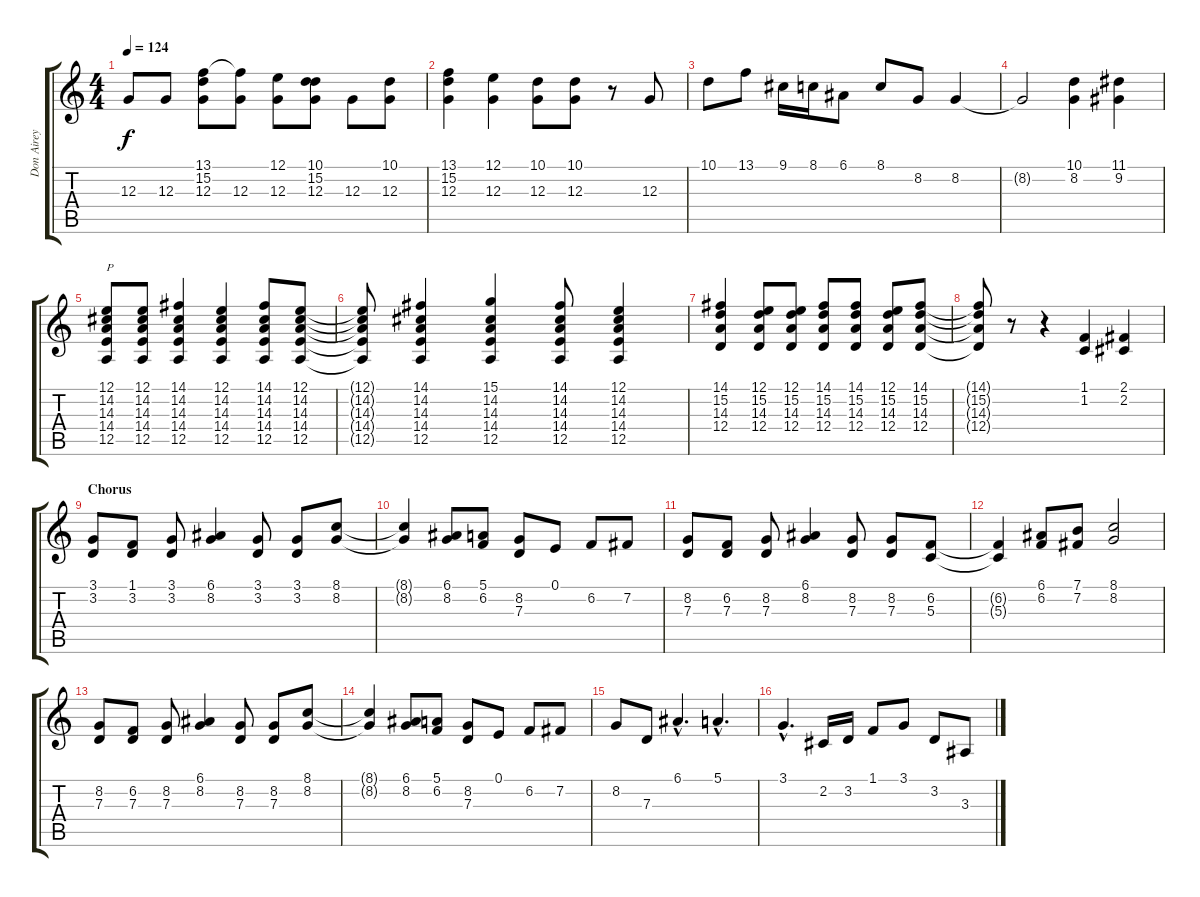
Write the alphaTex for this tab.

\track ("Don Airey (Keyboard)" "Don Airey ") {instrument rockorgan}
\staff {score tabs}
\tuning (E4 B3 G3 D3 A2 E2) {hide}
\ts (4 4)
\tempo 124
\clef g2
\ks c
12.3.8{dy f} 12.3.8 (13.1 15.2 12.3).8 (13.1{t} 12.3).8 (12.1 12.3).8 (10.1 15.2 12.3).8 12.3.8 (10.1 12.3).8 |
(13.1 15.2 12.3).4 (12.1 12.3).4 (10.1 12.3).8 (10.1 12.3).8 r.8 12.3.8 |
10.1.8 13.1.8 9.1.16 8.1.16 6.1.8 8.1.8 8.2.8 8.2.4 |
8.2{t}.2 (10.1 8.2).4 (11.1 9.2).4 |
(12.1 14.2 14.3 14.4 12.5).8{txt "P" volume 7} (12.1 14.2 14.3 14.4 12.5).8 (14.1 14.2 14.3 14.4 12.5).4 (12.1 14.2 14.3 14.4 12.5).4 (14.1 14.2 14.3 14.4 12.5).8 (12.1 14.2 14.3 14.4 12.5).8 |
(12.1{t} 14.2{t} 14.3{t} 14.4{t} 12.5{t}).8 (14.1 14.2 14.3 14.4 12.5).4 (15.1 14.2 14.3 14.4 12.5).4 (14.1 14.2 14.3 14.4 12.5).8 (12.1 14.2 14.3 14.4 12.5).4 |
(14.1 15.2 14.3 12.4).4 (12.1 15.2 14.3 12.4).8 (12.1 15.2 14.3 12.4).8 (14.1 15.2 14.3 12.4).8 (14.1 15.2 14.3 12.4).8 (12.1 15.2 14.3 12.4).8 (14.1 15.2 14.3 12.4).8 |
(14.1{t} 15.2{t} 14.3{t} 12.4{t}).8 r.8 r.4 (1.1 1.2).4{volume 11} (2.1 2.2).4 |
\section ("" "Chorus")
(3.1 3.2).8 (1.1 3.2).8 (3.1 3.2).8 (6.1 8.2).4 (3.1 3.2).8 (3.1 3.2).8 (8.1 8.2).8 |
(8.1{t} 8.2{t}).4 (6.1 8.2).8 (5.1 6.2).8 (8.2 7.3).8 0.1.8 6.2.8 7.2.8 |
(8.2 7.3).8 (6.2 7.3).8 (8.2 7.3).8 (6.1 8.2).4 (8.2 7.3).8 (8.2 7.3).8 (6.2 5.3).8 |
(6.2{t} 5.3{t}).4 (6.1 6.2).8 (7.1 7.2).8 (8.1 8.2).2 |
(8.2 7.3).8 (6.2 7.3).8 (8.2 7.3).8 (6.1 8.2).4 (8.2 7.3).8 (8.2 7.3).8 (8.1 8.2).8 |
(8.1{t} 8.2{t}).4 (6.1 8.2).8 (5.1 6.2).8 (8.2 7.3).8 0.1.8 6.2.8 7.2.8 |
8.2.8 7.3.8 6.1{hac}.4{d} 5.1{hac}.4{d} |
3.1{hac}.4{d} 2.2.16 3.2.16 1.1.8 3.1.8 3.2.8 3.3.8
